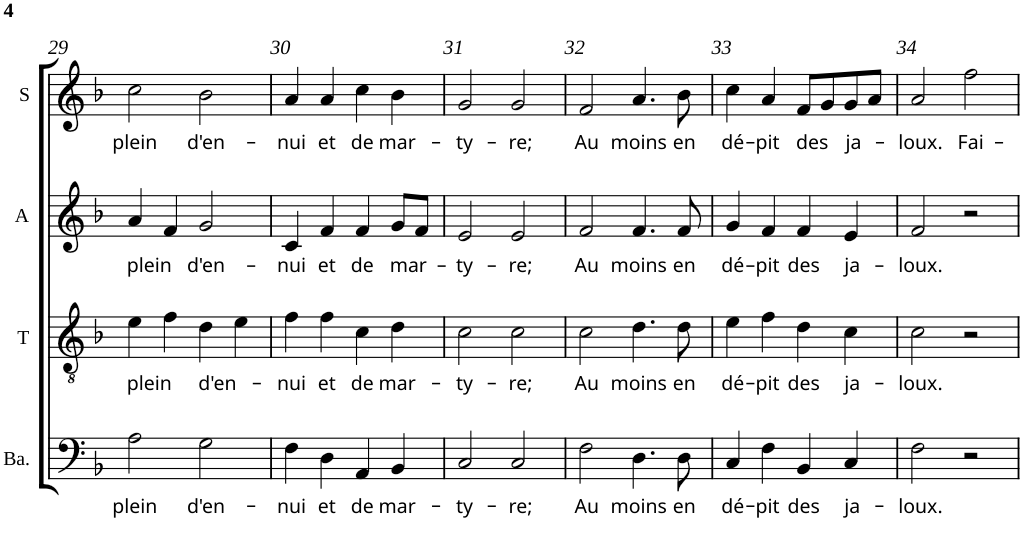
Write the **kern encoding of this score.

**kern	**text	**kern	**text	**kern	**text	**kern	**text
*part4	*part4	*part3	*part3	*part2	*part2	*part1	*part1
*staff4	*staff4	*staff3	*staff3	*staff2	*staff2	*staff1	*staff1
*I"Basse	*	*I"Ténor	*	*I"Alto	*	*I"Soprano	*
*I'Ba.	*	*I'T	*	*I'A	*	*I'S	*
!!LO:PB:g=z
*clefF4	*	*clefGv2	*	*clefG2	*	*clefG2	*
*k[b-]	*	*k[b-]	*	*k[b-]	*	*k[b-]	*
*F:	*	*F:	*	*F:	*	*F:	*
*M4/4	*	*M4/4	*	*M4/4	*	*M4/4	*
*met(c)	*	*met(c)	*	*met(c)	*	*met(c)	*
=29	=29	=29	=29	=29	=29	=29	=29
!	!LO:LY:b	!	!LO:LY:b	!	!LO:LY:b	!	!LO:LY:b
2A\	plein	4e\	plein	4a/	plein	2cc\	plein
.	.	4f\	.	4f/	.	.	.
!	!LO:LY:b	!	!LO:LY:b	!	!LO:LY:b	!	!LO:LY:b
2G\	d'en-	4d\	d'en-	2g/	d'en-	2b-\	d'en-
.	.	4e\	.	.	.	.	.
=30	=30	=30	=30	=30	=30	=30	=30
!	!LO:LY:b	!	!LO:LY:b	!	!LO:LY:b	!	!LO:LY:b
4F\	-nui	4f\	-nui	4c/	-nui	4a/	-nui
!	!LO:LY:b	!	!LO:LY:b	!	!LO:LY:b	!	!LO:LY:b
4D\	et	4f\	et	4f/	et	4a/	et
!	!LO:LY:b	!	!LO:LY:b	!	!LO:LY:b	!	!LO:LY:b
4AA/	de	4c\	de	4f/	de	4cc\	de
!	!LO:LY:b	!	!LO:LY:b	!	!LO:LY:b	!	!LO:LY:b
4BB-/	mar-	4d\	mar-	8g/L	mar-	4b-\	mar-
.	.	.	.	8f/J	.	.	.
=31	=31	=31	=31	=31	=31	=31	=31
!	!LO:LY:b	!	!LO:LY:b	!	!LO:LY:b	!	!LO:LY:b
2C/	-ty-	2c\	-ty-	2e/	-ty-	2g/	-ty-
!	!LO:LY:b	!	!LO:LY:b	!	!LO:LY:b	!	!LO:LY:b
2C/	-re;	2c\	-re;	2e/	-re;	2g/	-re;
=32	=32	=32	=32	=32	=32	=32	=32
!	!LO:LY:b	!	!LO:LY:b	!	!LO:LY:b	!	!LO:LY:b
2F\	Au	2c\	Au	2f/	Au	2f/	Au
!	!LO:LY:b	!	!LO:LY:b	!	!LO:LY:b	!	!LO:LY:b
4.D\	moins	4.d\	moins	4.f/	moins	4.a/	moins
!	!LO:LY:b	!	!LO:LY:b	!	!LO:LY:b	!	!LO:LY:b
8D\	en	8d\	en	8f/	en	8b-\	en
=33	=33	=33	=33	=33	=33	=33	=33
!	!LO:LY:b	!	!LO:LY:b	!	!LO:LY:b	!	!LO:LY:b
4C/	dé-	4e\	dé-	4g/	dé-	4cc\	dé-
!	!LO:LY:b	!	!LO:LY:b	!	!LO:LY:b	!	!LO:LY:b
4F\	-pit	4f\	-pit	4f/	-pit	4a/	-pit
!	!LO:LY:b	!	!LO:LY:b	!	!LO:LY:b	!	!LO:LY:b
4BB-/	des	4d\	des	4f/	des	8f/L	des
.	.	.	.	.	.	8g/	.
!	!LO:LY:b	!	!LO:LY:b	!	!LO:LY:b	!	!LO:LY:b
4C/	ja-	4c\	ja-	4e/	ja-	8g/	ja-
.	.	.	.	.	.	8a/J	.
=34	=34	=34	=34	=34	=34	=34	=34
!	!LO:LY:b	!	!LO:LY:b	!	!LO:LY:b	!	!LO:LY:b
2F\	-loux.	2c\	-loux.	2f/	-loux.	2a/	-loux.
!	!	!	!	!	!	!	!LO:LY:b
2r	.	2r	.	2r	.	2ff\	Fai-
=	=	=	=	=	=	=	=
*-	*-	*-	*-	*-	*-	*-	*-
